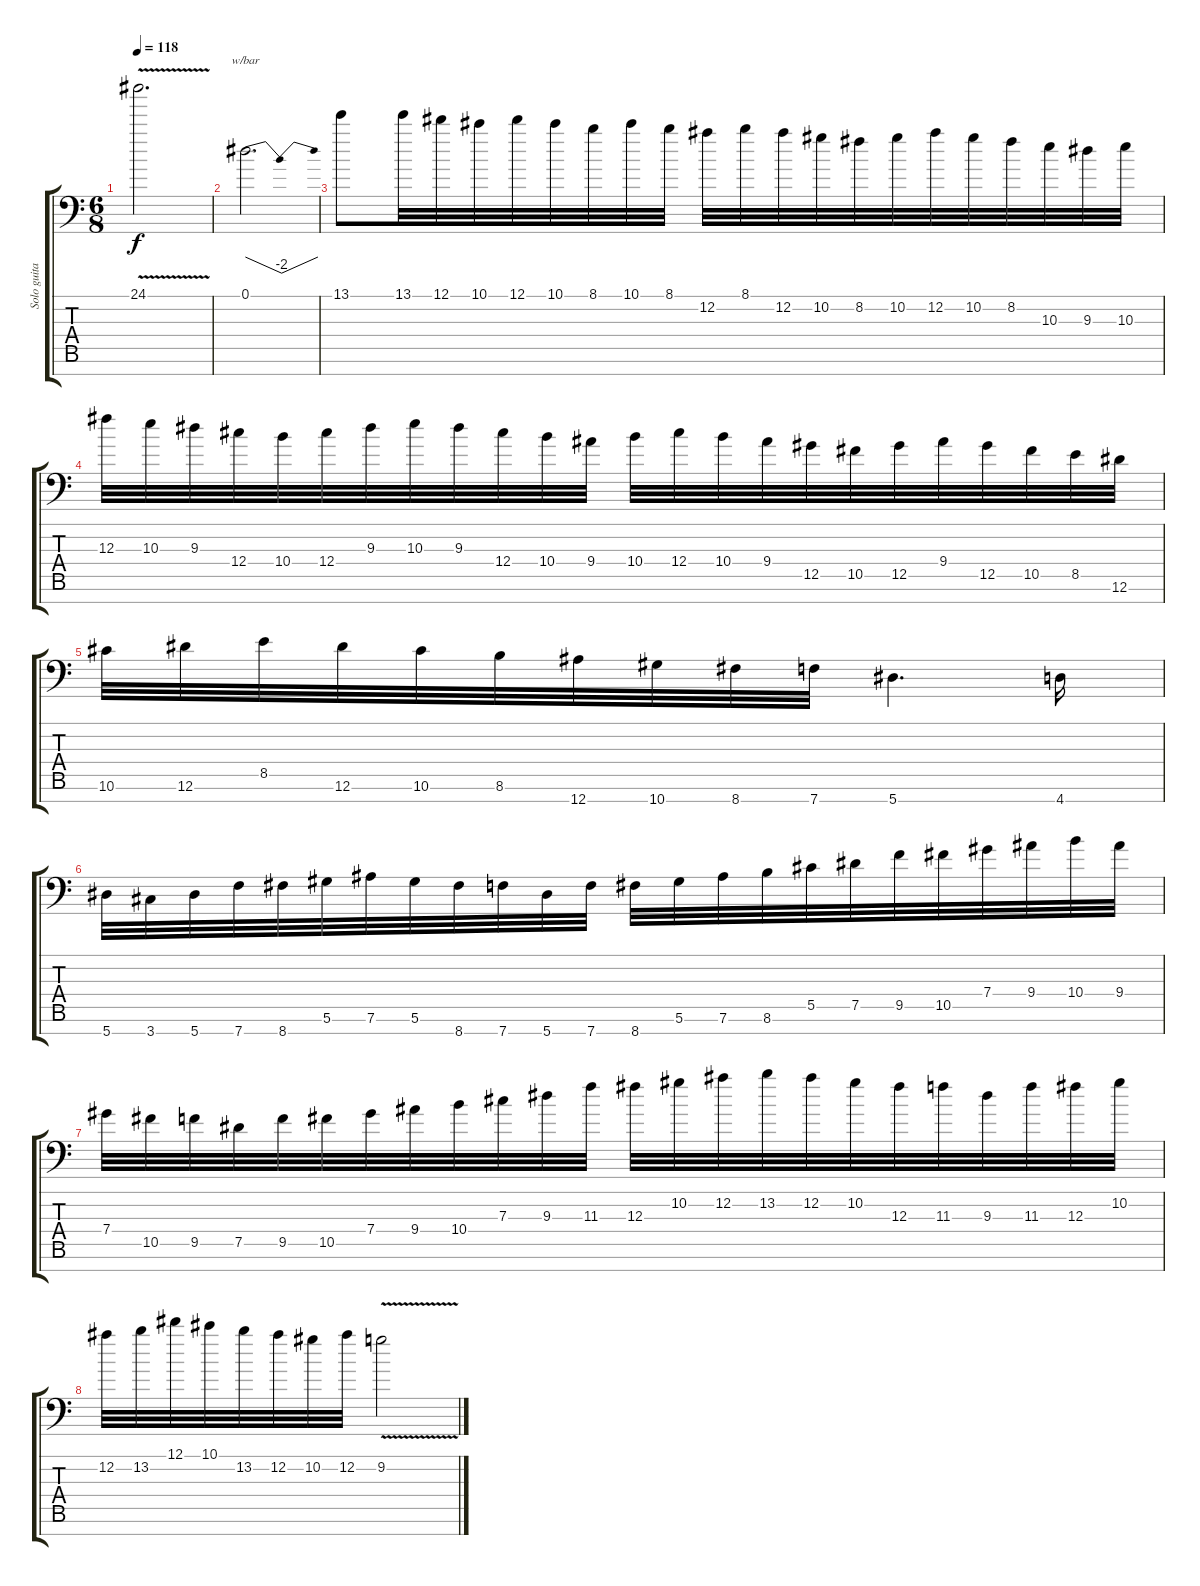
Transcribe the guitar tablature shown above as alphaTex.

\track ("Solo guitar" "Solo guita") {instrument distortionguitar}
\staff {score tabs}
\tuning (Eb4 Bb3 Gb3 Db3 Ab2 Eb2 Bb1) {hide}
\ts (6 8)
\tempo 118
\clef f4
\ks c
24.1{v}.2{d dy f balance 8} |
0.1.2{d tbe (dip default 0 0 15 -8 45 -8 60 0)} |
13.1.8 13.1.32 12.1.32 10.1.32 12.1.32 10.1.32 8.1.32 10.1.32 8.1.32 12.2.32 8.1.32 12.2.32 10.2.32 8.2.32 10.2.32 12.2.32 10.2.32 8.2.32 10.3.32 9.3.32 10.3.32 |
12.3.32 10.3.32 9.3.32 12.4.32 10.4.32 12.4.32 9.3.32 10.3.32 9.3.32 12.4.32 10.4.32 9.4.32 10.4.32 12.4.32 10.4.32 9.4.32 12.5.32 10.5.32 12.5.32 9.4.32 12.5.32 10.5.32 8.5.32 12.6.32 |
10.6.32 12.6.32 8.5.32 12.6.32 10.6.32 8.6.32 12.7.32 10.7.32 8.7.32 7.7.32 5.7.4{d} 4.7.16 |
5.7.32 3.7.32 5.7.32 7.7.32 8.7.32 5.6.32 7.6.32 5.6.32 8.7.32 7.7.32 5.7.32 7.7.32 8.7.32 5.6.32 7.6.32 8.6.32 5.5.32 7.5.32 9.5.32 10.5.32 7.4.32 9.4.32 10.4.32 9.4.32 |
7.4.32 10.5.32 9.5.32 7.5.32 9.5.32 10.5.32 7.4.32 9.4.32 10.4.32 7.3.32 9.3.32 11.3.32 12.3.32 10.2.32 12.2.32 13.2.32 12.2.32 10.2.32 12.3.32 11.3.32 9.3.32 11.3.32 12.3.32 10.2.32 |
12.2.32 13.2.32 12.1.32 10.1.32 13.2.32 12.2.32 10.2.32 12.2.32 9.2{v}.2
